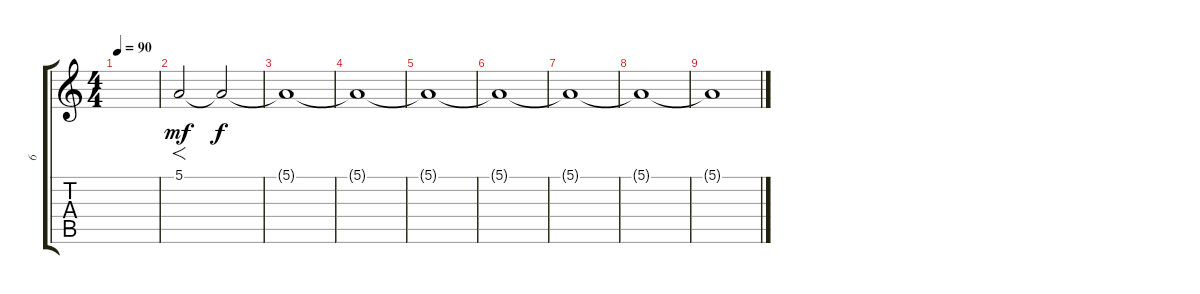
\track ("6" "6") {instrument stringensemble1}
\staff {score tabs}
\tuning (E4 B3 G3 D3 A2 E2) {hide}
\ts (4 4)
\tempo 90
\clef g2
\ks c
|
5.1.2{f dy mf} 5.1{t}.2{dy f} |
5.1{t}.1{volume 0} |
5.1{t}.1 |
5.1{t}.1 |
5.1{t}.1 |
5.1{t}.1 |
5.1{t}.1 |
5.1{t}.1
